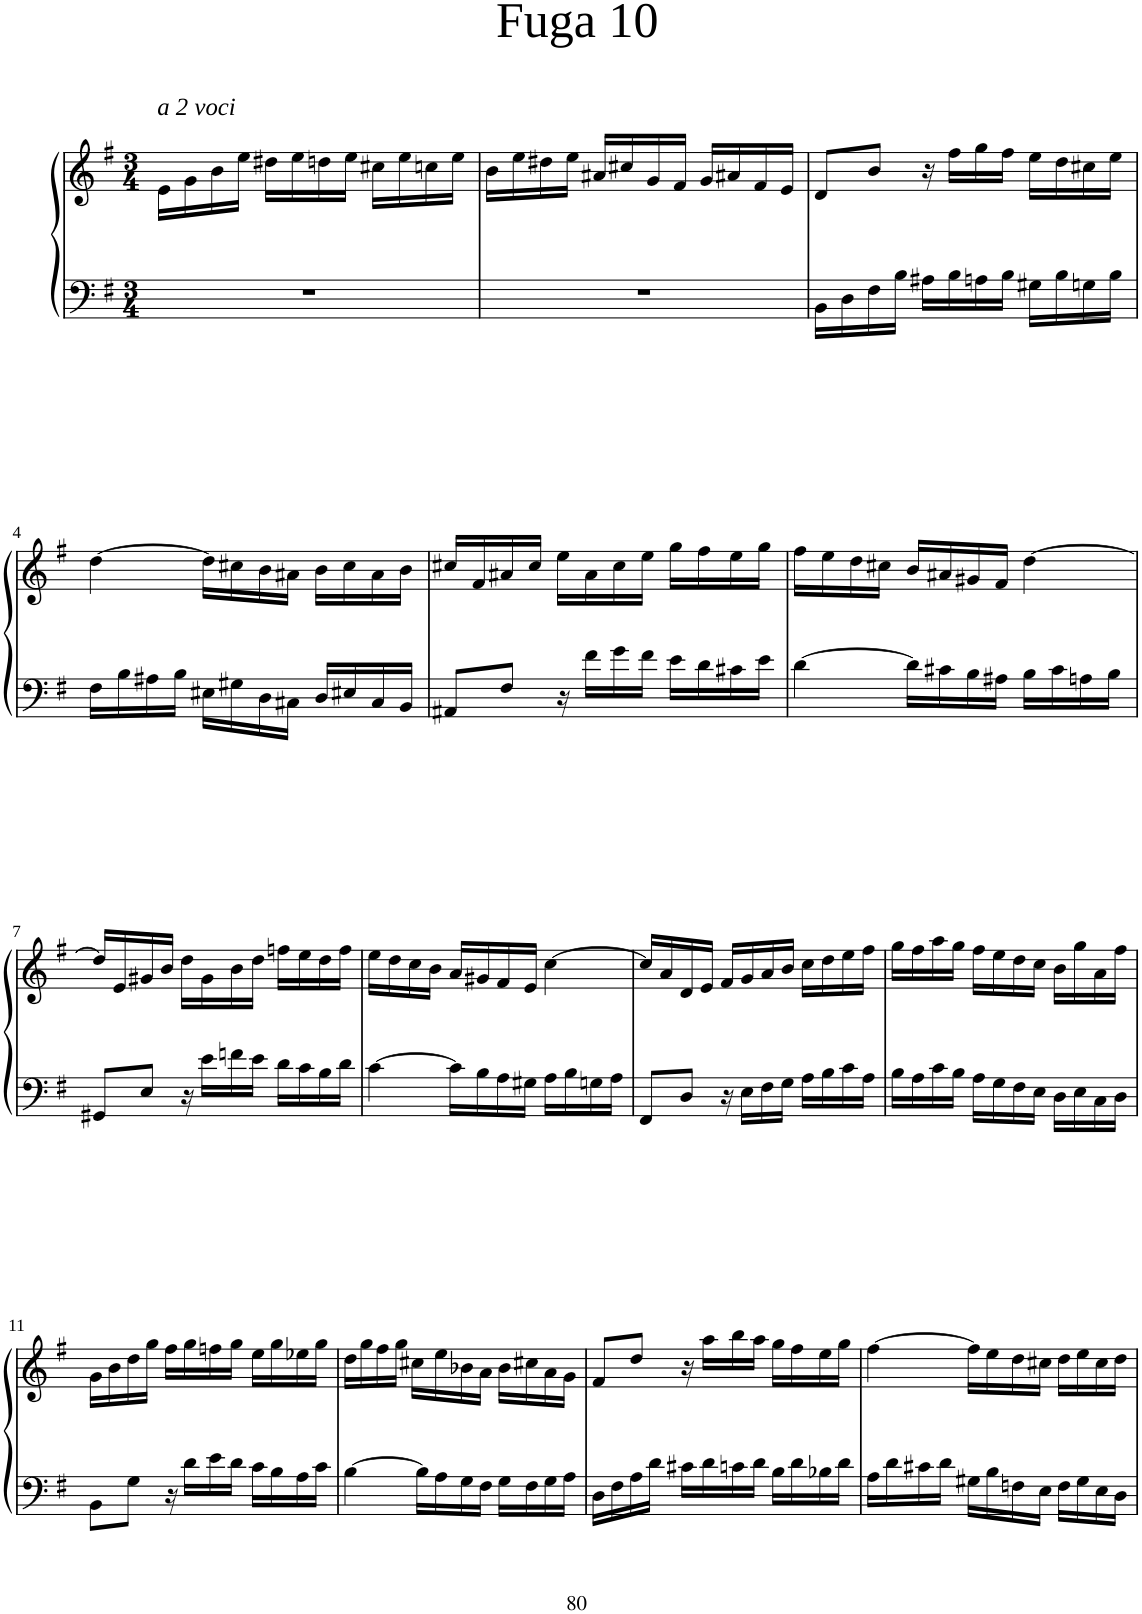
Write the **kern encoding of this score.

**kern	**kern
*part1	*part1
*staff2	*staff1
*I"Piano	*
*I'Pno	*
!!LO:PB:g=z
*clefF4	*clefG2
*k[f#]	*k[f#]
*M3/4	*M3/4
=1	=1
!	!LO:TX:a:i:t=a 2 voci
2.r	16e\LL
.	16g\
.	16b\
.	16ee\JJ
.	16dd#X\LL
.	16ee\
.	16ddn\
.	16ee\JJ
.	16cc#X\LL
.	16ee\
.	16ccn\
.	16ee\JJ
=2	=2
2.r	16b\LL
.	16ee\
.	16dd#X\
.	16ee\JJ
.	16a#X/LL
.	16cc#X/
.	16g/
.	16f#/JJ
.	16g/LL
.	16a#X/
.	16f#/
.	16e/JJ
=3	=3
16BB\LL	8d/L
16D\	.
16F#\	8b/J
16B\JJ	.
16A#X\LL	16r
16B\	16ff#\LL
16An\	16gg\
16B\JJ	16ff#\JJ
16G#X\LL	16ee\LL
16B\	16dd\
16Gn\	16cc#X\
16B\JJ	16ee\JJ
!!LO:LB:g=z
=4	=4
16F#\LL	[4dd\
16B\	.
16A#X\	.
16B\JJ	.
16E#X\LL	16dd\LL]
16G#X\	16cc#X\
16D\	16b\
16C#X\JJ	16a#X\JJ
16D/LL	16b\LL
16E#X/	16cc#\
16C#/	16a#\
16BB/JJ	16b\JJ
=5	=5
8AA#X/L	16cc#X/LL
.	16f#/
8F#/J	16a#X/
.	16cc#/JJ
16r	16ee\LL
16f#\LL	16a#\
16g\	16cc#\
16f#\JJ	16ee\JJ
16e\LL	16gg\LL
16d\	16ff#\
16c#X\	16ee\
16e\JJ	16gg\JJ
=6	=6
[4d\	16ff#\LL
.	16ee\
.	16dd\
.	16cc#X\JJ
16d\LL]	16b/LL
16c#X\	16a#X/
16B\	16g#X/
16A#X\JJ	16f#/JJ
16B\LL	[4dd\
16c#\	.
16An\	.
16B\JJ	.
!!LO:LB:g=z
=7	=7
8GG#X/L	16dd/LL]
.	16e/
8E/J	16g#X/
.	16b/JJ
16r	16dd\LL
16e\LL	16g#\
16fn\	16b\
16e\JJ	16dd\JJ
16d\LL	16ffn\LL
16c\	16ee\
16B\	16dd\
16d\JJ	16ff\JJ
=8	=8
[4c\	16ee\LL
.	16dd\
.	16cc\
.	16b\JJ
16c\LL]	16a/LL
16B\	16g#X/
16A\	16f#/
16G#X\JJ	16e/JJ
16A\LL	[4cc\
16B\	.
16Gn\	.
16A\JJ	.
=9	=9
8FF#/L	16cc/LL]
.	16a/
8D/J	16d/
.	16e/JJ
16r	16f#/LL
16E\LL	16g/
16F#\	16a/
16G\JJ	16b/JJ
16A\LL	16cc\LL
16B\	16dd\
16c\	16ee\
16A\JJ	16ff#\JJ
=10	=10
16B\LL	16gg\LL
16A\	16ff#\
16c\	16aa\
16B\JJ	16gg\JJ
16A\LL	16ff#\LL
16G\	16ee\
16F#\	16dd\
16E\JJ	16cc\JJ
16D\LL	16b\LL
16E\	16gg\
16C\	16a\
16D\JJ	16ff#\JJ
!!LO:LB:g=z
=11	=11
8BB\L	16g\LL
.	16b\
8G\J	16dd\
.	16gg\JJ
16r	16ff#\LL
16d\LL	16gg\
16e\	16ffn\
16d\JJ	16gg\JJ
16c\LL	16ee\LL
16B\	16gg\
16A\	16ee-X\
16c\JJ	16gg\JJ
=12	=12
[4B\	16dd\LL
.	16gg\
.	16ff#\
.	16gg\JJ
16B\LL]	16cc#X\LL
16A\	16ee\
16G\	16b-X\
16F#\JJ	16a\JJ
16G\LL	16b-\LL
16F#\	16cc#X\
16G\	16a\
16A\JJ	16g\JJ
=13	=13
16D\LL	8f#/L
16F#\	.
16A\	8dd/J
16d\JJ	.
16c#X\LL	16r
16d\	16aa\LL
16cn\	16bb\
16d\JJ	16aa\JJ
16B\LL	16gg\LL
16d\	16ff#\
16B-X\	16ee\
16d\JJ	16gg\JJ
=14	=14
16A\LL	[4ff#\
16d\	.
16c#X\	.
16d\JJ	.
16G#X\LL	16ff#\LL]
16B\	16ee\
16Fn\	16dd\
16E\JJ	16cc#X\JJ
16F\LL	16dd\LL
16G#\	16ee\
16E\	16cc#\
16D\JJ	16dd\JJ
=	=
*-	*-
